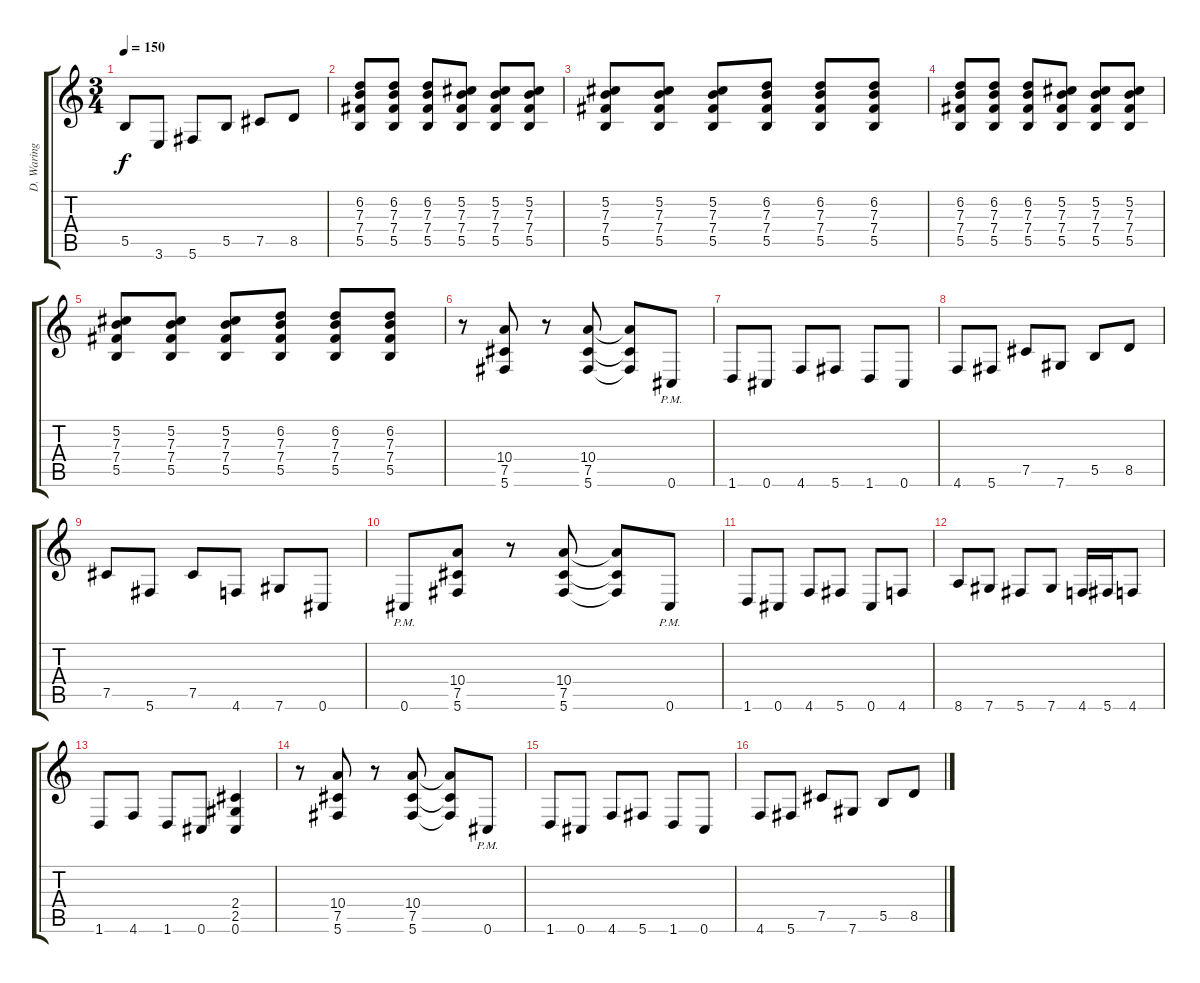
\track ("D. Waring Gtr." "D. Waring ") {instrument distortionguitar}
\staff {score tabs}
\tuning (Db4 Ab3 E3 B2 Gb2 Db2) {hide}
\ts (3 4)
\tempo 150
\clef g2
\ks c
5.5.8{dy f} 3.6.8 5.6.8 5.5.8 7.5.8 8.5.8 |
(6.2 7.3 7.4 5.5).8 (6.2 7.3 7.4 5.5).8 (6.2 7.3 7.4 5.5).8 (5.2 7.3 7.4 5.5).8 (5.2 7.3 7.4 5.5).8 (5.2 7.3 7.4 5.5).8 |
(5.2 7.3 7.4 5.5).8 (5.2 7.3 7.4 5.5).8 (5.2 7.3 7.4 5.5).8 (6.2 7.3 7.4 5.5).8 (6.2 7.3 7.4 5.5).8 (6.2 7.3 7.4 5.5).8 |
(6.2 7.3 7.4 5.5).8 (6.2 7.3 7.4 5.5).8 (6.2 7.3 7.4 5.5).8 (5.2 7.3 7.4 5.5).8 (5.2 7.3 7.4 5.5).8 (5.2 7.3 7.4 5.5).8 |
(5.2 7.3 7.4 5.5).8 (5.2 7.3 7.4 5.5).8 (5.2 7.3 7.4 5.5).8 (6.2 7.3 7.4 5.5).8 (6.2 7.3 7.4 5.5).8 (6.2 7.3 7.4 5.5).8 |
r.8 (10.4 7.5 5.6).8 r.8 (10.4 7.5 5.6).8 (10.4{t} 7.5{t} 5.6{t}).8 0.6{pm}.8 |
1.6.8 0.6.8 4.6.8 5.6.8 1.6.8 0.6.8 |
4.6.8 5.6.8 7.5.8 7.6.8 5.5.8 8.5.8 |
7.5.8 5.6.8 7.5.8 4.6.8 7.6.8 0.6.8 |
0.6{pm}.8 (10.4 7.5 5.6).8 r.8 (10.4 7.5 5.6).8 (10.4{t} 7.5{t} 5.6{t}).8 0.6{pm}.8 |
1.6.8 0.6.8 4.6.8 5.6.8 0.6.8 4.6.8 |
8.6.8 7.6.8 5.6.8 7.6.8 4.6.16 5.6.16 4.6.8 |
1.6.8 4.6.8 1.6.8 0.6.8 (2.4 2.5 0.6).4 |
r.8 (10.4 7.5 5.6).8 r.8 (10.4 7.5 5.6).8 (10.4{t} 7.5{t} 5.6{t}).8 0.6{pm}.8 |
1.6.8 0.6.8 4.6.8 5.6.8 1.6.8 0.6.8 |
4.6.8 5.6.8 7.5.8 7.6.8 5.5.8 8.5.8
